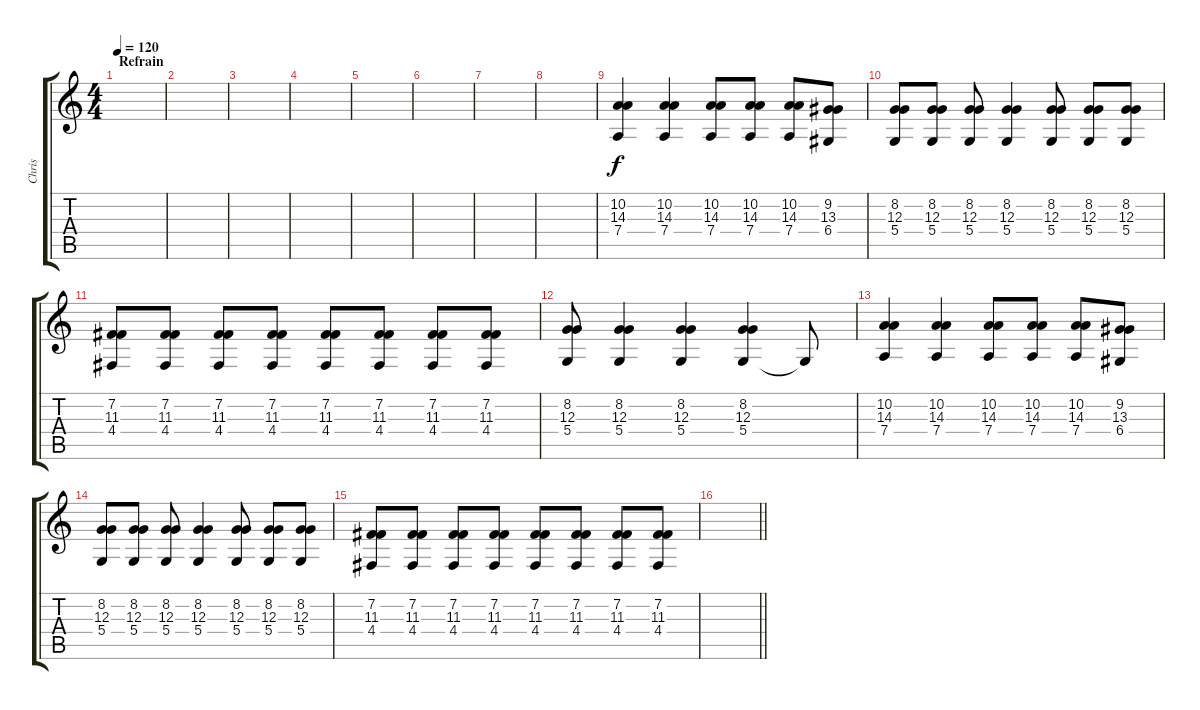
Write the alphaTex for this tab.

\track ("Chris" "Chris") {instrument choiraahs}
\staff {score tabs}
\tuning (E4 B3 G3 D3 A2 E2) {hide}
\ts (4 4)
\section ("" "Refrain")
\tempo 120
\clef g2
\ks c
|
|
|
|
|
|
|
|
(10.2 14.3 7.4).4{instrument choiraahs} (10.2 14.3 7.4).4 (10.2 14.3 7.4).8 (10.2 14.3 7.4).8 (10.2 14.3 7.4).8 (9.2 13.3 6.4).8 |
(8.2 12.3 5.4).8 (8.2 12.3 5.4).8 (8.2 12.3 5.4).8 (8.2 12.3 5.4).4 (8.2 12.3 5.4).8 (8.2 12.3 5.4).8 (8.2 12.3 5.4).8 |
(7.2 11.3 4.4).8 (7.2 11.3 4.4).8 (7.2 11.3 4.4).8 (7.2 11.3 4.4).8 (7.2 11.3 4.4).8 (7.2 11.3 4.4).8 (7.2 11.3 4.4).8 (7.2 11.3 4.4).8 |
(8.2 12.3 5.4).8 (8.2 12.3 5.4).4 (8.2 12.3 5.4).4 (8.2 12.3 5.4).4 5.4{t}.8 |
(10.2 14.3 7.4).4 (10.2 14.3 7.4).4 (10.2 14.3 7.4).8 (10.2 14.3 7.4).8 (10.2 14.3 7.4).8 (9.2 13.3 6.4).8 |
(8.2 12.3 5.4).8 (8.2 12.3 5.4).8 (8.2 12.3 5.4).8 (8.2 12.3 5.4).4 (8.2 12.3 5.4).8 (8.2 12.3 5.4).8 (8.2 12.3 5.4).8 |
(7.2 11.3 4.4).8 (7.2 11.3 4.4).8 (7.2 11.3 4.4).8 (7.2 11.3 4.4).8 (7.2 11.3 4.4).8 (7.2 11.3 4.4).8 (7.2 11.3 4.4).8 (7.2 11.3 4.4).8 |
\barLineRight lightlight
